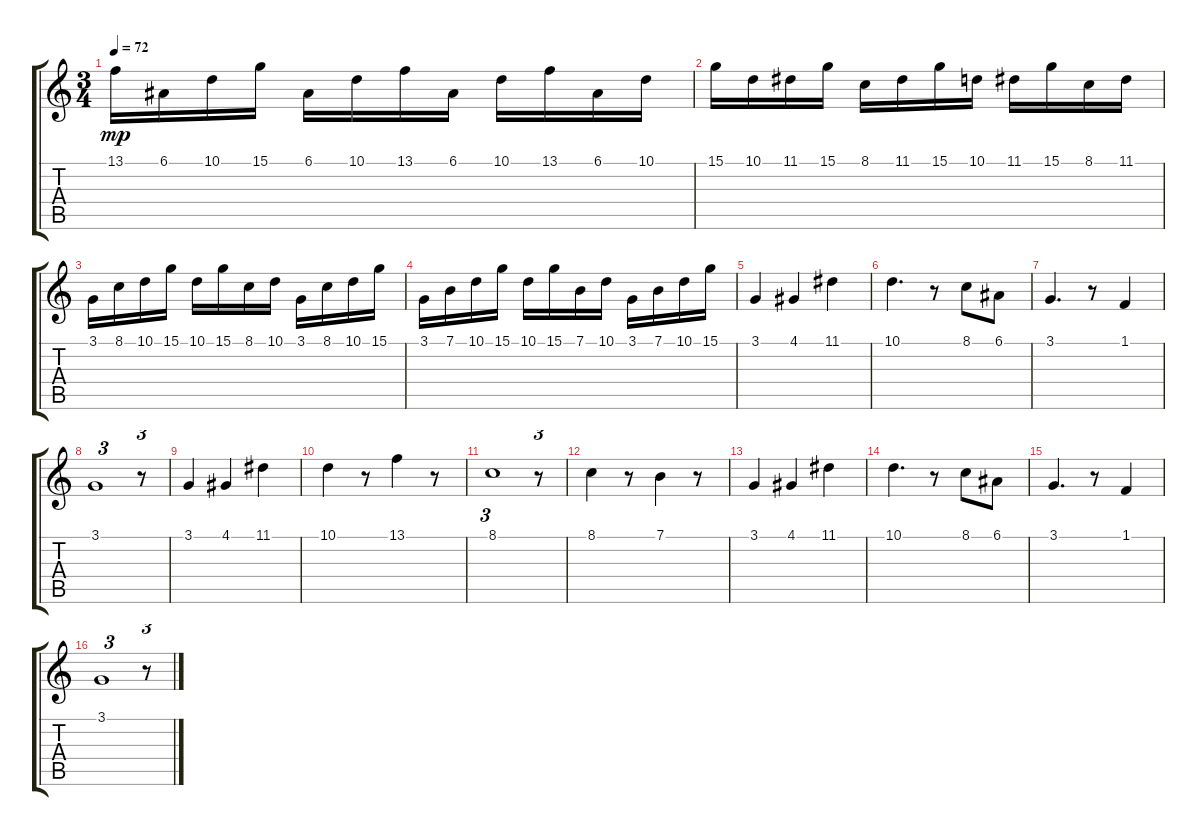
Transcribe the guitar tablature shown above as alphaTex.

\track "" {instrument blownbottle}
\staff {score tabs}
\tuning (E4 B3 G3 D3 A2 E2) {hide}
\ts (3 4)
\tempo 72
\clef g2
\ks c
13.1.16{dy mp} 6.1.16 10.1.16 15.1.16 6.1.16 10.1.16 13.1.16 6.1.16 10.1.16 13.1.16 6.1.16 10.1.16 |
15.1.16 10.1.16 11.1.16 15.1.16 8.1.16 11.1.16 15.1.16 10.1.16 11.1.16 15.1.16 8.1.16 11.1.16 |
3.1.16 8.1.16 10.1.16 15.1.16 10.1.16 15.1.16 8.1.16 10.1.16 3.1.16 8.1.16 10.1.16 15.1.16 |
3.1.16 7.1.16 10.1.16 15.1.16 10.1.16 15.1.16 7.1.16 10.1.16 3.1.16 7.1.16 10.1.16 15.1.16 |
3.1.4 4.1.4 11.1.4 |
10.1.4{d} r.8 8.1.8 6.1.8 |
3.1.4{d} r.8 1.1.4 |
3.1.1{tu (3 2)} r.8{tu (3 2)} |
3.1.4 4.1.4 11.1.4 |
10.1.4 r.8 13.1.4 r.8 |
8.1.1{tu (3 2)} r.8{tu (3 2)} |
8.1.4 r.8 7.1.4 r.8 |
3.1.4 4.1.4 11.1.4 |
10.1.4{d} r.8 8.1.8 6.1.8 |
3.1.4{d} r.8 1.1.4 |
3.1.1{tu (3 2)} r.8{tu (3 2)}
